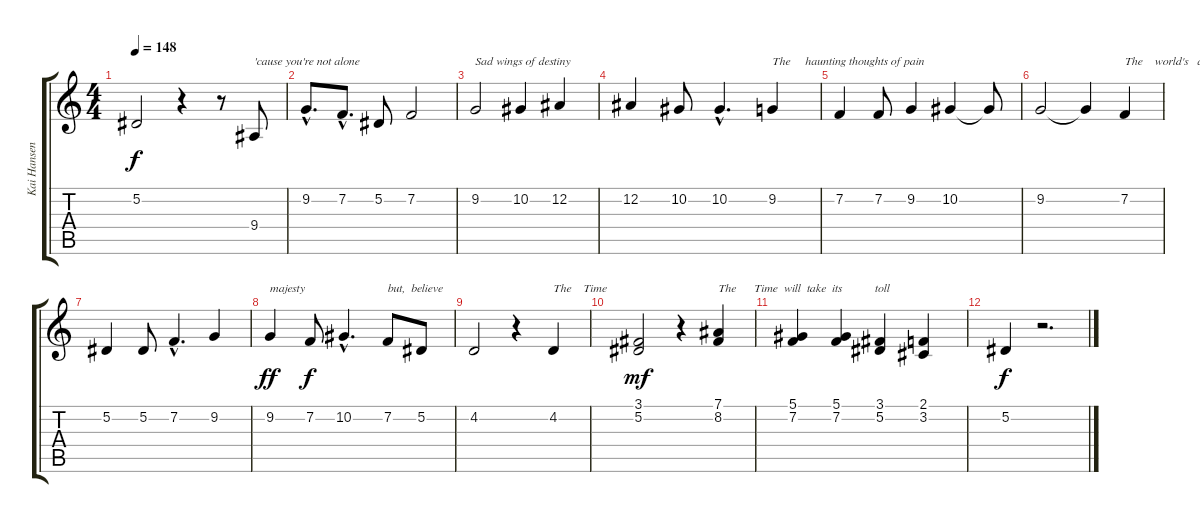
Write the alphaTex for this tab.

\track ("Kai Hansen<Vocal>" "Kai Hansen") {instrument lead5charang}
\staff {score tabs}
\tuning (Eb4 Bb3 Gb3 Db3 Ab2 Eb2) {hide}
\ts (4 4)
\tempo 148
\clef g2
\ks c
5.2.2{dy f} r.4 r.8 9.4.8{txt "'cause you're not alone"} |
9.2{hac}.8{d} 7.2{hac}.8{d} 5.2.8 7.2.2 |
9.2.2{txt "Sad wings of destiny"} 10.2.4 12.2.4 |
12.2.4 10.2.8 10.2{hac}.4{d} 9.2.4{txt "The     haunting thoughts of pain"} |
7.2.4 7.2.8 9.2.4 10.2.4 10.2{t}.8 |
9.2.2 9.2{t}.4 7.2.4{txt "The    world's   a    patient "} |
5.2.4 5.2.8 7.2{hac}.4{d} 9.2.4 |
9.2.4{txt "majesty" dy ff} 7.2.8{dy f} 10.2{hac}.4{d} 7.2.8{txt "but,  believe"} 5.2.8 |
4.2.2 r.4 4.2.4{txt "The    Time"} |
(3.1 5.2).2{dy mf} r.4 (7.1 8.2).4{txt "The      Time  will  take  its           toll"} |
(5.1 7.2).4 (5.1 7.2).4 (3.1 5.2).4 (2.1 3.2).4 |
5.2.4{dy f} r.2{d}
